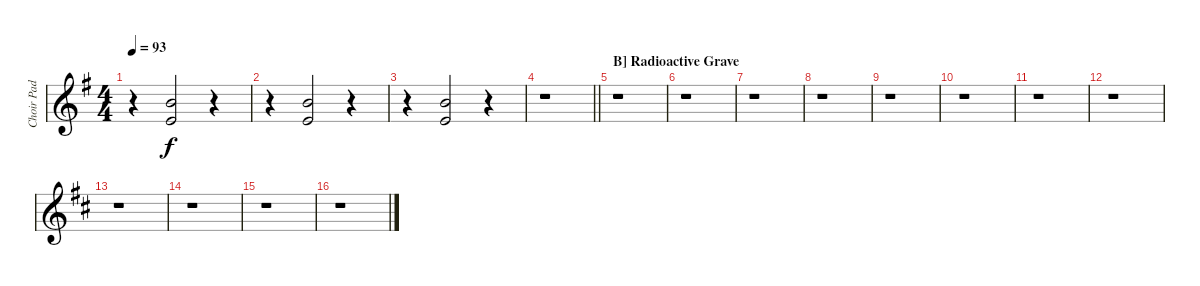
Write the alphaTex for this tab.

\track ("Choir Pad - Arjen Lucassen" "Choir Pad ") {instrument rockorgan}
\staff {score}
\tuning (E5 B4 G4 D4 A3 E3) {hide}
\ts (4 4)
\tempo 93
\clef g2
\ks eminor
r.4{dy f} (0.2 2.4).2 r.4 |
r.4 (0.2 2.4).2 r.4 |
r.4 (0.2 2.4).2 r.4 |
\barLineRight lightlight
r.1 |
\section ("" "B] Radioactive Grave")
r.1 |
r.1 |
r.1 |
r.1 |
r.1 |
r.1 |
r.1 |
r.1 |
\ks bminor
r.1 |
r.1 |
r.1 |
r.1
